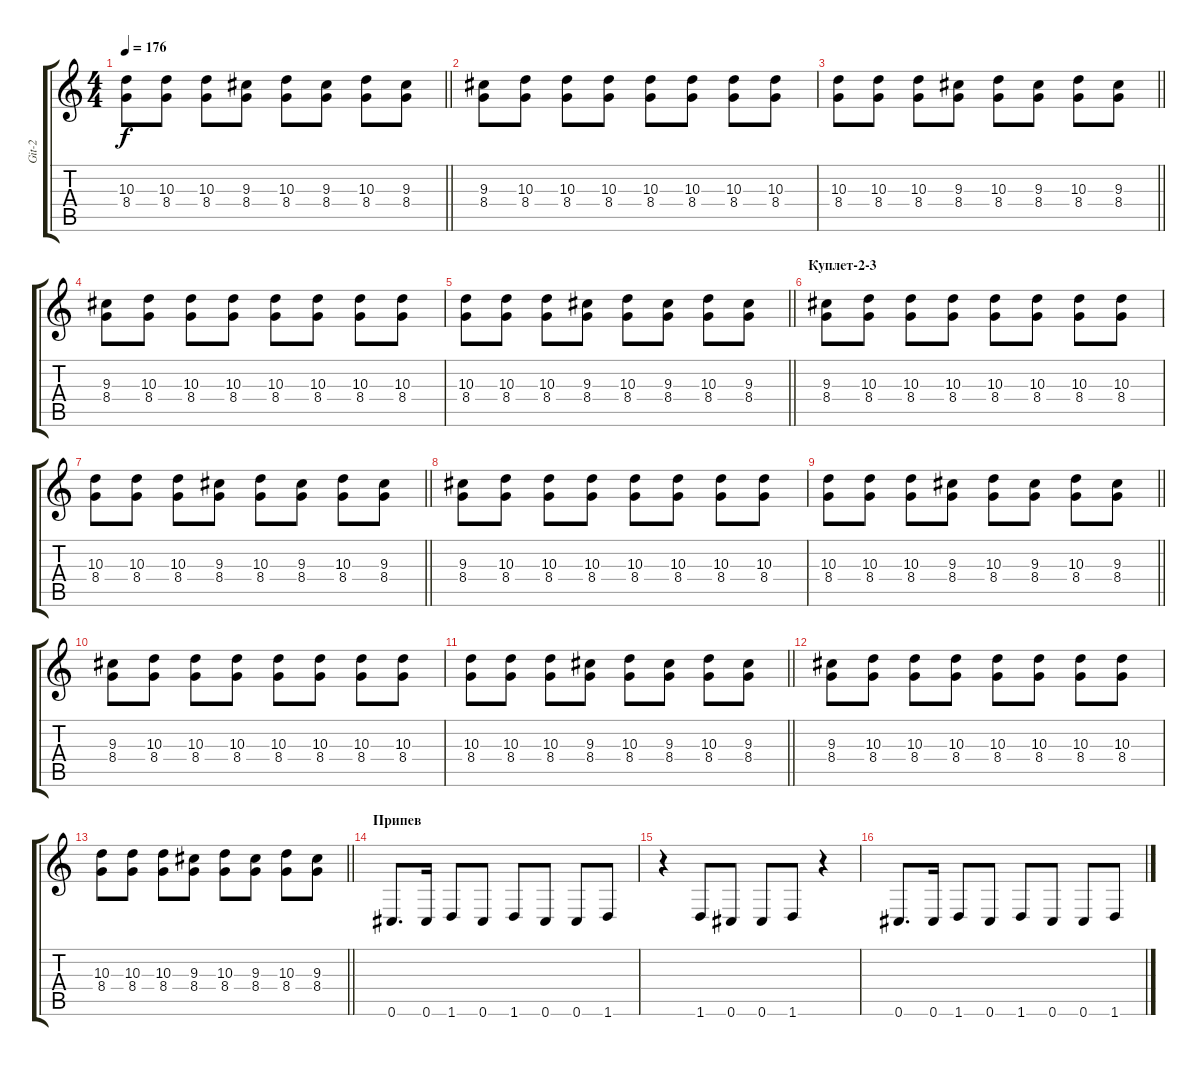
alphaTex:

\track ("Git-2" "Git-2") {instrument distortionguitar}
\staff {score tabs}
\tuning (C4 Ab3 E3 B2 Gb2 Db2) {hide}
\ts (4 4)
\tempo 176
\clef g2
\barLineRight lightlight
\ks c
(10.3 8.4).8{dy f} (10.3 8.4).8 (10.3 8.4).8 (9.3 8.4).8 (10.3 8.4).8 (9.3 8.4).8 (10.3 8.4).8 (9.3 8.4).8 |
(9.3 8.4).8 (10.3 8.4).8 (10.3 8.4).8 (10.3 8.4).8 (10.3 8.4).8 (10.3 8.4).8 (10.3 8.4).8 (10.3 8.4).8 |
\barLineRight lightlight
(10.3 8.4).8 (10.3 8.4).8 (10.3 8.4).8 (9.3 8.4).8 (10.3 8.4).8 (9.3 8.4).8 (10.3 8.4).8 (9.3 8.4).8 |
(9.3 8.4).8 (10.3 8.4).8 (10.3 8.4).8 (10.3 8.4).8 (10.3 8.4).8 (10.3 8.4).8 (10.3 8.4).8 (10.3 8.4).8 |
\barLineRight lightlight
(10.3 8.4).8 (10.3 8.4).8 (10.3 8.4).8 (9.3 8.4).8 (10.3 8.4).8 (9.3 8.4).8 (10.3 8.4).8 (9.3 8.4).8 |
\section ("" "Куплет-2-3")
(9.3 8.4).8 (10.3 8.4).8 (10.3 8.4).8 (10.3 8.4).8 (10.3 8.4).8 (10.3 8.4).8 (10.3 8.4).8 (10.3 8.4).8 |
\barLineRight lightlight
(10.3 8.4).8 (10.3 8.4).8 (10.3 8.4).8 (9.3 8.4).8 (10.3 8.4).8 (9.3 8.4).8 (10.3 8.4).8 (9.3 8.4).8 |
(9.3 8.4).8 (10.3 8.4).8 (10.3 8.4).8 (10.3 8.4).8 (10.3 8.4).8 (10.3 8.4).8 (10.3 8.4).8 (10.3 8.4).8 |
\barLineRight lightlight
(10.3 8.4).8 (10.3 8.4).8 (10.3 8.4).8 (9.3 8.4).8 (10.3 8.4).8 (9.3 8.4).8 (10.3 8.4).8 (9.3 8.4).8 |
(9.3 8.4).8 (10.3 8.4).8 (10.3 8.4).8 (10.3 8.4).8 (10.3 8.4).8 (10.3 8.4).8 (10.3 8.4).8 (10.3 8.4).8 |
\barLineRight lightlight
(10.3 8.4).8 (10.3 8.4).8 (10.3 8.4).8 (9.3 8.4).8 (10.3 8.4).8 (9.3 8.4).8 (10.3 8.4).8 (9.3 8.4).8 |
(9.3 8.4).8 (10.3 8.4).8 (10.3 8.4).8 (10.3 8.4).8 (10.3 8.4).8 (10.3 8.4).8 (10.3 8.4).8 (10.3 8.4).8 |
\barLineRight lightlight
(10.3 8.4).8 (10.3 8.4).8 (10.3 8.4).8 (9.3 8.4).8 (10.3 8.4).8 (9.3 8.4).8 (10.3 8.4).8 (9.3 8.4).8 |
\section ("" "Припев")
0.6.8{d} 0.6.16 1.6.8 0.6.8 1.6.8 0.6.8 0.6.8 1.6.8 |
r.4 1.6.8 0.6.8 0.6.8 1.6.8 r.4 |
0.6.8{d} 0.6.16 1.6.8 0.6.8 1.6.8 0.6.8 0.6.8 1.6.8
